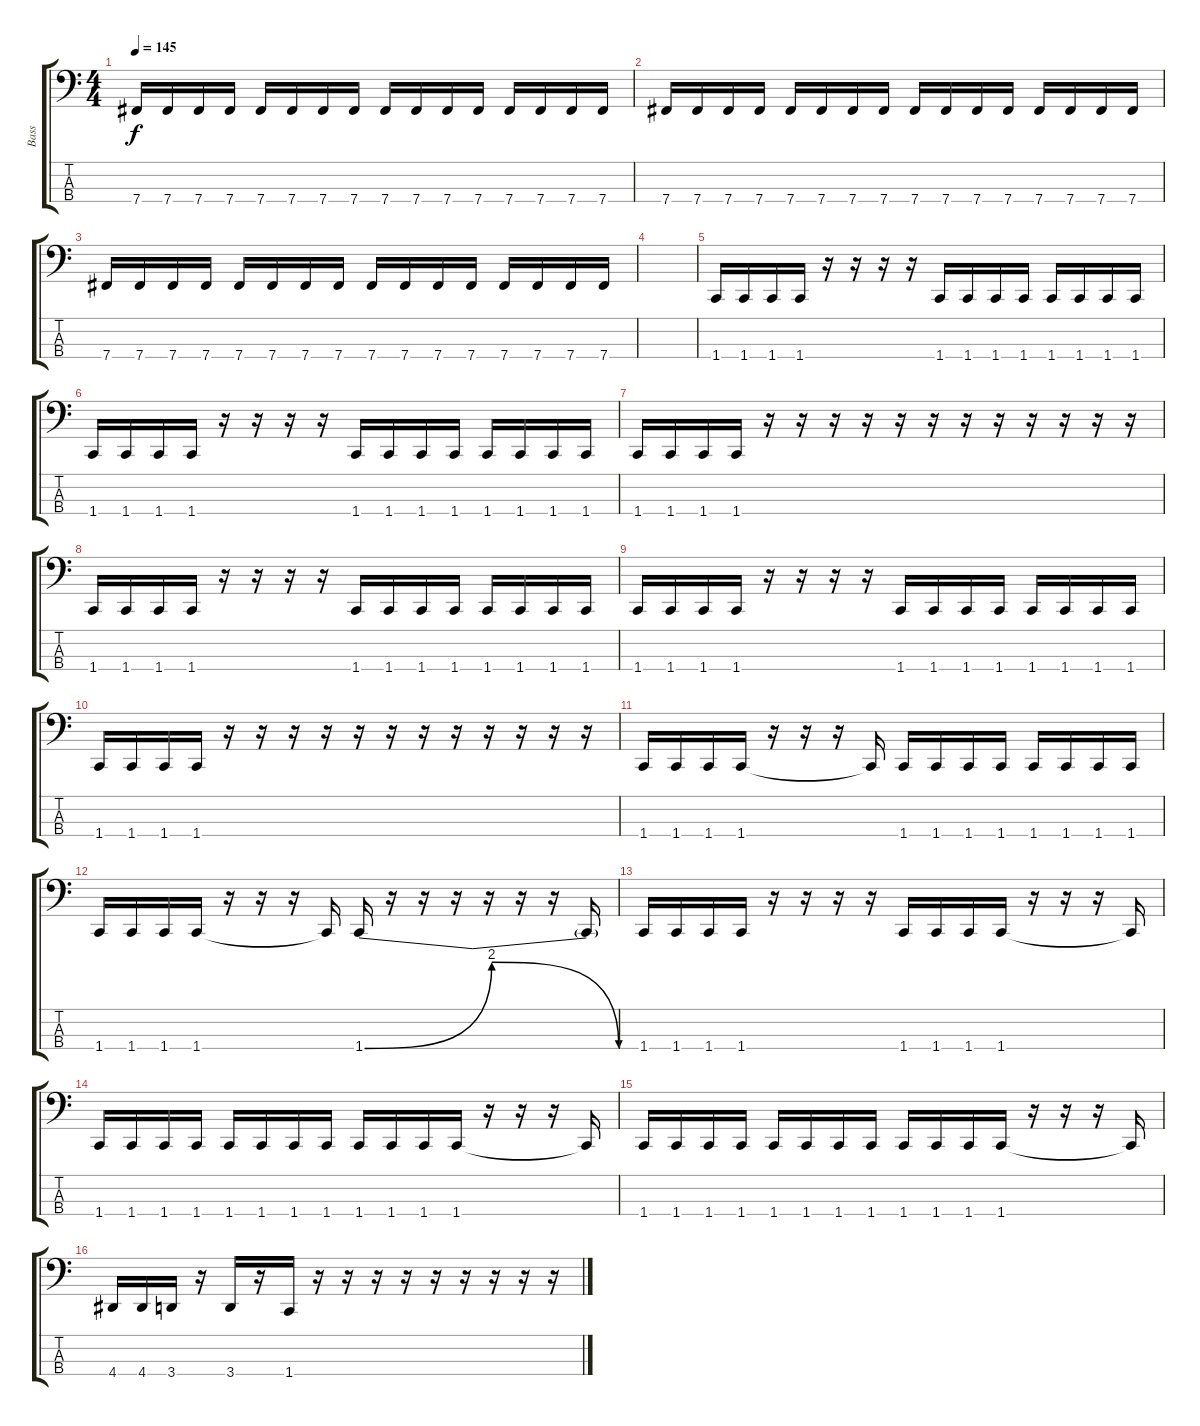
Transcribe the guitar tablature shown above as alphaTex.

\track ("Bass" "Bass") {instrument electricbassfinger}
\staff {score tabs}
\tuning (F2 C2 G1 B0) {hide}
\ts (4 4)
\tempo 145
\clef f4
\ks c
7.4.16{dy f} 7.4.16 7.4.16 7.4.16 7.4.16 7.4.16 7.4.16 7.4.16 7.4.16 7.4.16 7.4.16 7.4.16 7.4.16 7.4.16 7.4.16 7.4.16 |
7.4.16 7.4.16 7.4.16 7.4.16 7.4.16 7.4.16 7.4.16 7.4.16 7.4.16 7.4.16 7.4.16 7.4.16 7.4.16 7.4.16 7.4.16 7.4.16 |
7.4.16 7.4.16 7.4.16 7.4.16 7.4.16 7.4.16 7.4.16 7.4.16 7.4.16 7.4.16 7.4.16 7.4.16 7.4.16 7.4.16 7.4.16 7.4.16 |
|
1.4.16 1.4.16 1.4.16 1.4.16 r.16 r.16 r.16 r.16 1.4.16 1.4.16 1.4.16 1.4.16 1.4.16 1.4.16 1.4.16 1.4.16 |
1.4.16 1.4.16 1.4.16 1.4.16 r.16 r.16 r.16 r.16 1.4.16 1.4.16 1.4.16 1.4.16 1.4.16 1.4.16 1.4.16 1.4.16 |
1.4.16 1.4.16 1.4.16 1.4.16 r.16 r.16 r.16 r.16 r.16 r.16 r.16 r.16 r.16 r.16 r.16 r.16 |
1.4.16 1.4.16 1.4.16 1.4.16 r.16 r.16 r.16 r.16 1.4.16 1.4.16 1.4.16 1.4.16 1.4.16 1.4.16 1.4.16 1.4.16 |
1.4.16 1.4.16 1.4.16 1.4.16 r.16 r.16 r.16 r.16 1.4.16 1.4.16 1.4.16 1.4.16 1.4.16 1.4.16 1.4.16 1.4.16 |
1.4.16 1.4.16 1.4.16 1.4.16 r.16 r.16 r.16 r.16 r.16 r.16 r.16 r.16 r.16 r.16 r.16 r.16 |
1.4.16 1.4.16 1.4.16 1.4.16 r.16 r.16 r.16 1.4{t}.16 1.4.16 1.4.16 1.4.16 1.4.16 1.4.16 1.4.16 1.4.16 1.4.16 |
1.4.16 1.4.16 1.4.16 1.4.16 r.16 r.16 r.16 1.4{t}.16 1.4{be (bendrelease 0 0 8 8 8 8 60 0)}.16 r.16 r.16 r.16 r.16 r.16 r.16 1.4{t}.16 |
1.4.16 1.4.16 1.4.16 1.4.16 r.16 r.16 r.16 r.16 1.4.16 1.4.16 1.4.16 1.4.16 r.16 r.16 r.16 1.4{t}.16 |
1.4.16 1.4.16 1.4.16 1.4.16 1.4.16 1.4.16 1.4.16 1.4.16 1.4.16 1.4.16 1.4.16 1.4.16 r.16 r.16 r.16 1.4{t}.16 |
1.4.16 1.4.16 1.4.16 1.4.16 1.4.16 1.4.16 1.4.16 1.4.16 1.4.16 1.4.16 1.4.16 1.4.16 r.16 r.16 r.16 1.4{t}.16 |
4.4.16 4.4.16 3.4.16 r.16 3.4.16 r.16 1.4.16 r.16 r.16 r.16 r.16 r.16 r.16 r.16 r.16 r.16
